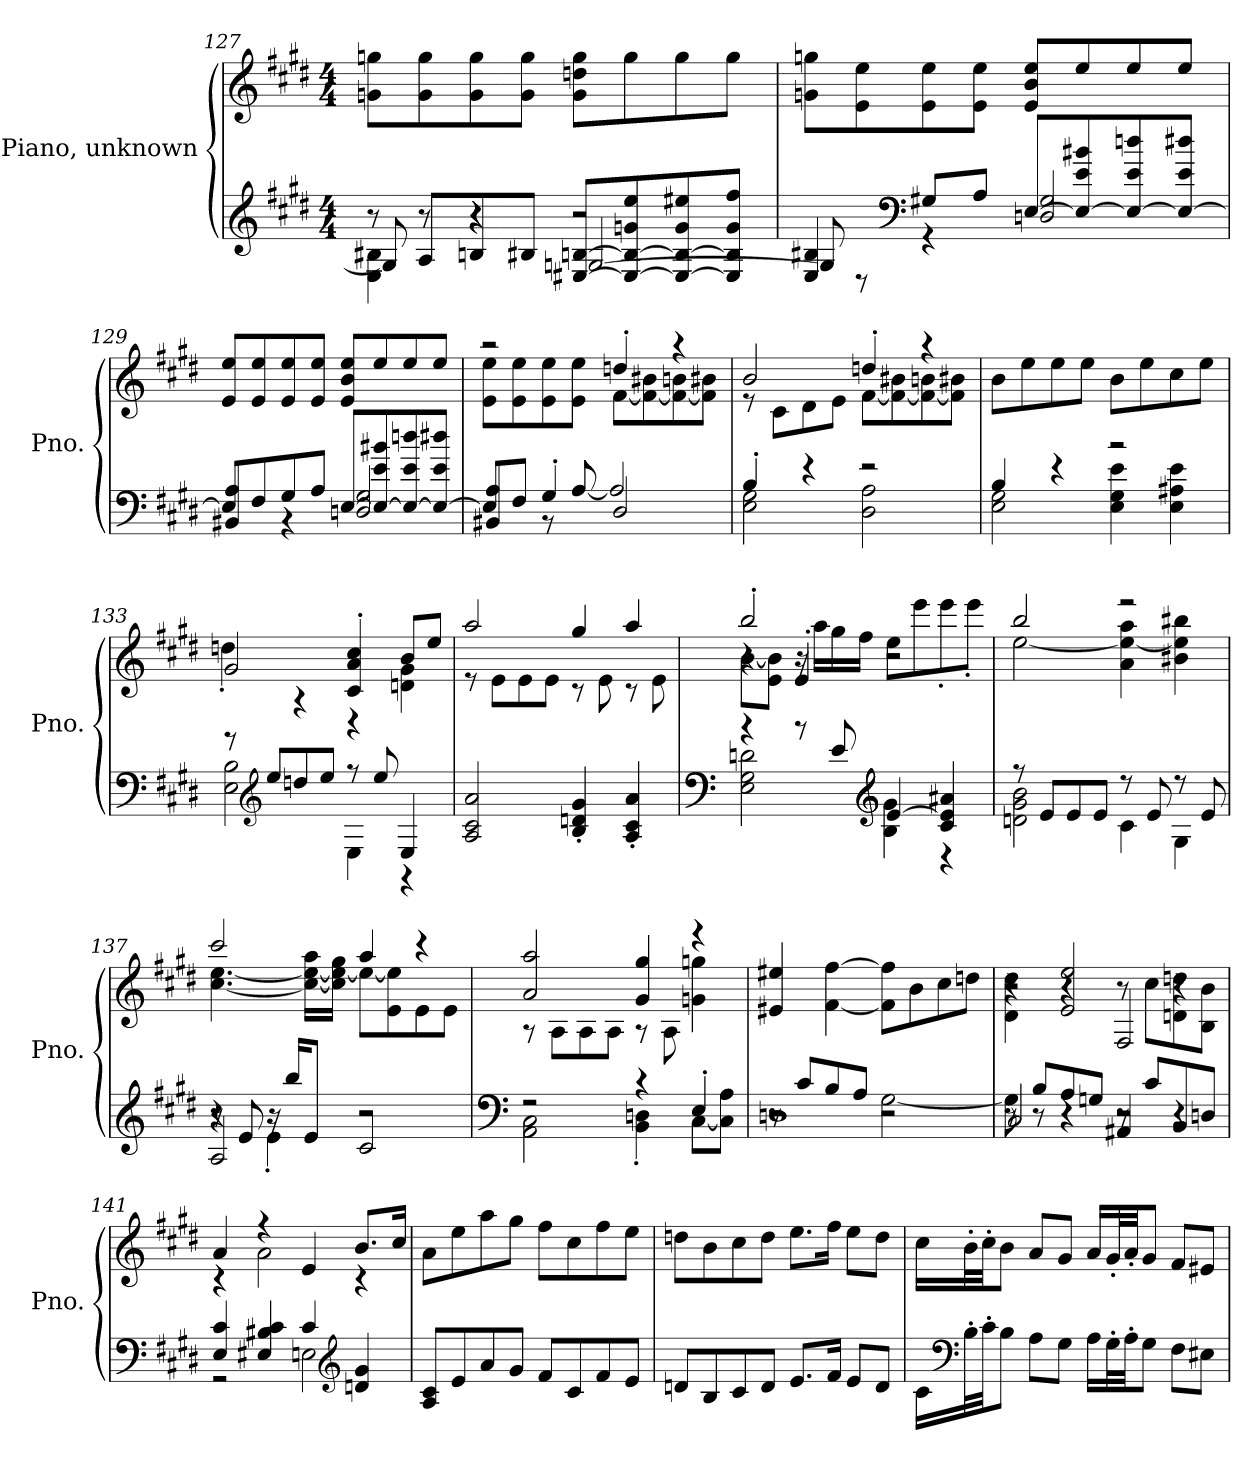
**kern	**kern
*part1	*part1
*staff2	*staff1
*I"Piano, unknown	*
*I'Pno.	*
!!LO:LB:g=z
*clefG2	*clefG2
*k[f#c#g#d#]	*k[f#c#g#d#]
*M4/4	*M4/4
=127	=127
*^	*
*	*^	*
8r	4E\ 4B#X\	8G/]	8gn\ 8ggn\L
8A/L	.	8r	8g\ 8gg\
8Bn/	4r	4r	8g\ 8gg\
8B#X/J	.	.	8g\ 8gg\J
[8E#X/ [8Bn/L	2r	[2Gn/	8g\ 8ddn\ 8gg\L
8E#/_ 8B/_ 8gn/ 8ee/	.	.	8gg\
8E#/_ 8B/_ 8g/ 8ee#X/	.	.	8gg\
8E#/] 8B/] 8g/ 8ff#/J	.	.	8gg\J
*	*v	*v	*
=128	=128	=128
4E/ 4B#X/	8G/]	8gn\ 8ggn\L
.	8r	8e\ 8ee\
*clefF4	*	*
8G#X/L	4r	8e\ 8ee\
8A/J	.	8e\ 8ee\J
[8E/L	2Dn/ 2G#/	8e/ 8b/ 8ee/L
8E/_ 8e/ 8b#X/	.	8ee/
8E/_ 8e/ 8ddn/	.	8ee/
8E/_ 8e/ 8dd#X/J	.	8ee/J
!!LO:LB:g=z
=129	=129	=129
8E/L]	4BB#X/ 4A/	8e/ 8ee/L
8F#/	.	8e/ 8ee/
8G#/	4r	8e/ 8ee/
8A/J	.	8e/ 8ee/J
[8E/L	2Dn/ 2G#/	8e/ 8b/ 8ee/L
8E/_ 8e/ 8b#X/	.	8ee/
8E/_ 8e/ 8ddn/	.	8ee/
8E/_ 8e/ 8dd#X/J	.	8ee/J
=130	=130	=130
*	*	*^
8E/L]	4BB#X/ 4A/	2r	8e\ 8ee\L
8F#/J	.	.	8e\ 8ee\
4G#'/	8r	.	8e\ 8ee\
.	[8A/	.	8e\ 8ee\J
2D#/	2A/]	4ddn'/	[8f#\L
.	.	.	8f#\_ 8b#X\
.	.	4r	8f#\_ 8bn\
.	.	.	8f#\] 8b#X\J
=131	=131	=131	=131
4B'/	2E\ 2G#\	2b/	8r
.	.	.	8c#\L
4r	.	.	8d#\
.	.	.	8e\J
2r	2D#\ 2A\	4ddn'/	[8f#\L
.	.	.	8f#\_ 8b#X\
.	.	4r	8f#\_ 8bn\
.	.	.	8f#\] 8b#X\J
*	*	*v	*v
!!LO:LB:g=z
=132	=132	=132
4B/	2E\ 2G#\	8b\L
.	.	8ee\
4r	.	8ee\
.	.	8ee\J
2r	4E\ 4G#\ 4e\	8b\L
.	.	8ee\
.	4E\ 4A#X\ 4e\	8cc#\
.	.	8ee\J
=133	=133	=133
*	*	*^
8r	2E\ 2B\	2g#/	4ddn'\
*clefG2	*	*	*
8ee/L	.	.	.
8ddn/	.	.	4r
8ee/J	.	.	.
8r	4E\	4c#/' 4a/' 4cc#/'	4r
8ee/	.	.	.
4E/	4r	8b/L	4dn\ 4g#\
.	.	8ee/J	.
*v	*v	*	*
=134	=134	=134
2A/ 2c#/ 2a/	2aa/	8r
.	.	8e\L
.	.	8e\
.	.	8e\J
4B/' 4dn/' 4g#/'	4gg#/	8r
.	.	8e\
4A/' 4c#/' 4a/'	4aa/	8r
.	.	8e\
*	*v	*v
!!LO:PB:g=z
=135	=135
*clefF4	*
*^	*^
*	*	*	*^
4r	2E\ 2G#\ 2dn\	2bb'/	[8b\L	4r
.	.	.	8e\ 8b\]J	.
8r	.	.	16r	4e'/
.	.	.	16aa\LL	.
8e/	.	.	16gg#\	.
.	.	.	16ff#\JJ	.
*clefG2	*	*	*	*
[4e/	4B\ 4g#\	2r	8ee\L	2r
.	.	.	8eee\	.
4c#/ 4e/] 4a#X/	4r	.	8eee'\	.
.	.	.	8eee'\J	.
*	*	*	*v	*v
=136	=136	=136	=136
8r	2dn\ 2g#\ 2b\	2bb/	[2ee\
8e/L	.	.	.
8e/	.	.	.
8e/J	.	.	.
8r	4c#\	2r	4a\ 4ee\_ 4aa\
8e/	.	.	.
8r	4G#\	.	4b#X\ 4ee\] 4bb#X\
8e/	.	.	.
=137	=137	=137	=137
*	*^	*	*
8r	4r	2A/	2ccc#/	[4.cc#\ [4.ee\
8e/	.	.	.	.
16r	4e'\	.	.	.
16bb/KL	.	.	.	.
8e/J	.	.	.	16cc#\_ 16ee\_ 16aa\LL
.	.	.	.	16cc#\] 16ee\_ 16gg#\JJ
2c#/	2r	2r	4aa/	8ee\L_
.	.	.	.	8e\ 8ee\]
.	.	.	4r	8e\
.	.	.	.	8e\J
*v	*v	*v	*	*
!!LO:LB:g=z	!!
=138	=138	=138
*clefF4	*	*
*^	*	*
2r	2AA\ 2C#\	2a/ 2aa/	8r
.	.	.	8A\L
.	.	.	8A\
.	.	.	8A\J
4r	4BB\' 4Dn\'	4g#/ 4gg#/	8r
.	.	.	8A\
4E'/	[8C#\L	4r	4gn\ 4ggn\
.	8C#\] 8A\J	.	.
*	*	*v	*v
=139	=139	=139
*	*^	*
8r	2r	1Dn	4e#X/ 4ee#X/
8c#/L	.	.	.
8B/	.	.	[4f#\ [4ff#\
8A/J	.	.	.
2r	[2G#\	.	8f#\] 8ff#\]L
.	.	.	8b\
.	.	.	8cc#\
.	.	.	8ddn\J
=140	=140	=140	=140
*	*	*	*^
*	*	*	*	*^
8r	8G#\]	2C#/	4r	4d#\ 4dd#\	2r
8B/L	8r	.	.	.	.
8A/	4r	.	2e/ 2ee/	4r	.
8Gn/J	.	.	.	.	.
8r	2r	4AA#X/	.	8r	2F#/
8c#/L	.	.	.	8cc#\L	.
8BB/	.	4r	4r	8dn\ 8ddn\	.
8Dn/J	.	.	.	8B\ 8b\J	.
*	*v	*v	*	*	*
*	*	*	*v	*v
!!LO:LB:g=z
=141	=141	=141	=141
4E/ 4c#/	2r	4a/	4r
4E#X/ 4B#X/ 4c#/	.	4r	2a\
4c#/	2En\	4e/	.
*clefG2	*	*	*
4dn/ 4g#/	.	8.b/L	4r
.	.	16cc#/Jk	.
*v	*v	*	*
*	*v	*v
=142	=142
8A/ 8c#/L	8a\L
8e/	8ee\
8a/	8aa\
8g#/J	8gg#\J
8f#/L	8ff#\L
8c#/	8cc#\
8f#/	8ff#\
8e/J	8ee\J
=143	=143
8dn/L	8ddn\L
8B/	8b\
8c#/	8cc#\
8d/J	8dd\J
8.e/L	8.ee\L
16f#/Jk	16ff#\Jk
8e/L	8ee\L
8d/J	8dd\J
=144	=144
16c#\LL	16cc#\LL
*clefF4	*
32B'\L	32b'\L
32c#'\JJ	32cc#'\JJ
8B\J	8b\J
8A\L	8a/L
8G#\J	8g#/J
16A\LL	16a/LL
32G#'\L	32g#'/L
32A'\JJ	32a'/JJ
8G#\J	8g#/J
8F#\L	8f#/L
8E#X\J	8e#X/J
=	=
*-	*-
